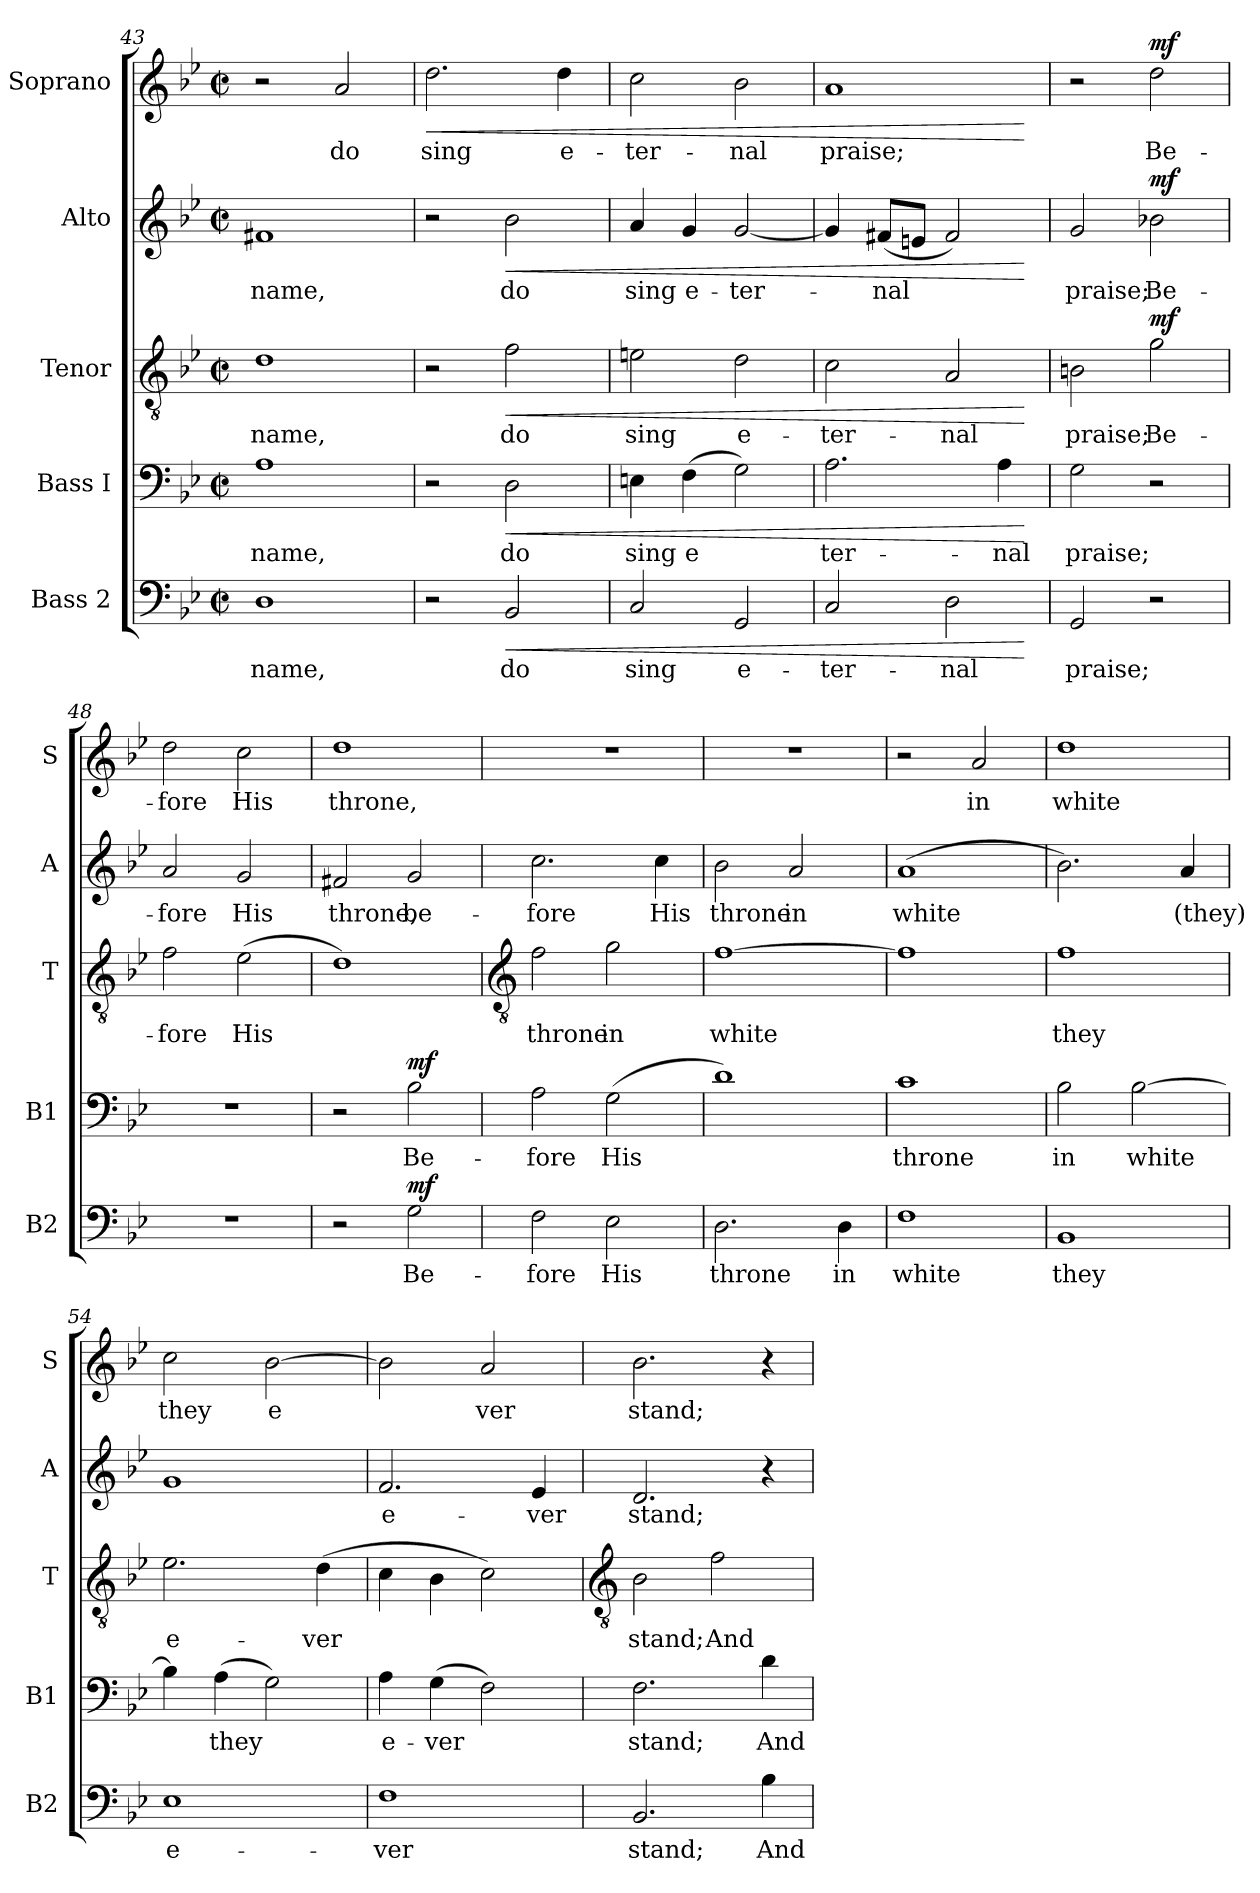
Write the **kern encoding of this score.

**kern	**text	**dynam	**kern	**text	**dynam	**kern	**text	**dynam	**kern	**text	**dynam	**kern	**text	**dynam
*part5	*part5	*part5	*part4	*part4	*part4	*part3	*part3	*part3	*part2	*part2	*part2	*part1	*part1	*part1
*staff5	*staff5	*staff5	*staff4	*staff4	*staff4	*staff3	*staff3	*staff3	*staff2	*staff2	*staff2	*staff1	*staff1	*staff1
*I"Bass 2	*	*	*I"Bass I	*	*	*I"Tenor	*	*	*I"Alto	*	*	*I"Soprano	*	*
*I'B2	*	*	*I'B1	*	*	*I'T	*	*	*I'A	*	*	*I'S	*	*
!!LO:LB:g=z
*clefF4	*	*	*clefF4	*	*	*clefGv2	*	*	*clefG2	*	*	*clefG2	*	*
*k[b-e-]	*	*	*k[b-e-]	*	*	*k[b-e-]	*	*	*k[b-e-]	*	*	*k[b-e-]	*	*
*B-:	*	*	*B-:	*	*	*B-:	*	*	*B-:	*	*	*B-:	*	*
*M2/2	*	*	*M2/2	*	*	*M2/2	*	*	*M2/2	*	*	*M2/2	*	*
*met(c|)	*	*	*met(c|)	*	*	*met(c|)	*	*	*met(c|)	*	*	*met(c|)	*	*
=43	=43	=43	=43	=43	=43	=43	=43	=43	=43	=43	=43	=43	=43	=43
!	!LO:LY:b	!	!	!LO:LY:b	!	!	!LO:LY:b	!	!	!LO:LY:b	!	!	!	!
1D	name,	.	1A	name,	.	1d	name,	.	1f#X	name,	.	2r	.	.
!	!	!	!	!	!	!	!	!	!	!	!	!	!LO:LY:b	!
.	.	.	.	.	.	.	.	.	.	.	.	2a	do	.
=44	=44	=44	=44	=44	=44	=44	=44	=44	=44	=44	=44	=44	=44	=44
!	!	!	!	!	!	!	!	!	!	!	!	!	!LO:LY:b	!LO:HP:b
2r	.	.	2r	.	.	2r	.	.	2r	.	.	2.dd	sing	<
!	!LO:LY:b	!LO:HP:b	!	!LO:LY:b	!LO:HP:b	!	!LO:LY:b	!LO:HP:b	!	!LO:LY:b	!LO:HP:b	!	!	!
2BB-	do	<	2D	do	<	2f	do	<	2b-	do	<	.	.	.
!	!	!	!	!	!	!	!	!	!	!	!	!	!LO:LY:b	!
.	.	.	.	.	.	.	.	.	.	.	.	4dd	e-	.
=45	=45	=45	=45	=45	=45	=45	=45	=45	=45	=45	=45	=45	=45	=45
!	!LO:LY:b	!	!	!LO:LY:b	!	!	!LO:LY:b	!	!	!LO:LY:b	!	!	!LO:LY:b	!
2C	sing	.	4En	sing	.	2en	sing	.	4a	sing	.	2cc	-ter-	.
!	!	!	!	!LO:LY:b	!	!	!	!	!	!LO:LY:b	!	!	!	!
.	.	.	(>4F	e	.	.	.	.	4g	e-	.	.	.	.
!	!LO:LY:b	!	!	!	!	!	!LO:LY:b	!	!	!LO:LY:b	!	!	!LO:LY:b	!
2GG	e-	.	2G)	.	.	2d	e-	.	[2g	-ter-	.	2b-	-nal	.
=46	=46	=46	=46	=46	=46	=46	=46	=46	=46	=46	=46	=46	=46	=46
!	!LO:LY:b	!	!	!LO:LY:b	!	!	!LO:LY:b	!	!	!	!	!	!LO:LY:b	!
2C	-ter-	.	2.A	ter-	.	2c	-ter-	.	4g]	.	.	1a	praise;	.
!	!	!	!	!	!	!	!	!	!	!LO:LY:b	!	!	!	!
.	.	.	.	.	.	.	.	.	(<8f#XL	-nal	.	.	.	.
.	.	.	.	.	.	.	.	.	8enJ	.	.	.	.	.
!	!LO:LY:b	!	!	!	!	!	!LO:LY:b	!	!	!	!	!	!	!
2D	-nal	.	.	.	.	2A	-nal	.	2f#)	.	.	.	.	.
!	!	!	!	!LO:LY:b	!	!	!	!	!	!	!	!	!	!
.	.	.	4A	-nal	.	.	.	.	.	.	.	.	.	.
.	.	[	.	.	[	.	.	[	.	.	[	.	.	[
=47	=47	=47	=47	=47	=47	=47	=47	=47	=47	=47	=47	=47	=47	=47
!	!LO:LY:b	!	!	!LO:LY:b	!	!	!LO:LY:b	!	!	!LO:LY:b	!	!	!	!
2GG	praise;	.	2G	praise;	.	2Bn	praise;	.	2g	praise;	.	2r	.	.
!	!	!	!	!	!	!	!LO:LY:b	!LO:DY:a	!	!LO:LY:b	!LO:DY:a	!	!LO:LY:b	!LO:DY:a
2r	.	.	2r	.	.	2g	Be-	mf	2b-X	Be-	mf	2dd	Be-	mf
=48	=48	=48	=48	=48	=48	=48	=48	=48	=48	=48	=48	=48	=48	=48
!	!	!	!	!	!	!	!LO:LY:b	!	!	!LO:LY:b	!	!	!LO:LY:b	!
1r	.	.	1r	.	.	2f	-fore	.	2a	-fore	.	2dd	-fore	.
!	!	!	!	!	!	!	!LO:LY:b	!	!	!LO:LY:b	!	!	!LO:LY:b	!
.	.	.	.	.	.	(>2e-	His	.	2g	His	.	2cc	His	.
=49	=49	=49	=49	=49	=49	=49	=49	=49	=49	=49	=49	=49	=49	=49
!	!	!	!	!	!	!	!	!	!	!LO:LY:b	!	!	!LO:LY:b	!
2r	.	.	2r	.	.	1d)	.	.	2f#X	throne,	.	1dd	throne,	.
!	!LO:LY:b	!LO:DY:a	!	!LO:LY:b	!LO:DY:a	!	!	!	!	!LO:LY:b	!	!	!	!
2G	Be-	mf	2B-	Be-	mf	.	.	.	2g	be-	.	.	.	.
!!LO:LB:g=z
=50	=50	=50	=50	=50	=50	=50	=50	=50	=50	=50	=50	=50	=50	=50
*	*	*	*	*	*	*clefGv2	*	*	*	*	*	*	*	*
!	!LO:LY:b	!	!	!LO:LY:b	!	!	!LO:LY:b	!	!	!LO:LY:b	!	!	!	!
2F	-fore	.	2A	-fore	.	2f	throne	.	2.cc	-fore	.	1r	.	.
!	!LO:LY:b	!	!	!LO:LY:b	!	!	!LO:LY:b	!	!	!	!	!	!	!
2E-	His	.	(>2G	His	.	2g	in	.	.	.	.	.	.	.
!	!	!	!	!	!	!	!	!	!	!LO:LY:b	!	!	!	!
.	.	.	.	.	.	.	.	.	4cc	His	.	.	.	.
=51	=51	=51	=51	=51	=51	=51	=51	=51	=51	=51	=51	=51	=51	=51
!	!LO:LY:b	!	!	!	!	!	!LO:LY:b	!	!	!LO:LY:b	!	!	!	!
2.D	throne	.	1d)	.	.	[1f	white	.	2b-	throne	.	1r	.	.
!	!	!	!	!	!	!	!	!	!	!LO:LY:b	!	!	!	!
.	.	.	.	.	.	.	.	.	2a	in	.	.	.	.
!	!LO:LY:b	!	!	!	!	!	!	!	!	!	!	!	!	!
4D	in	.	.	.	.	.	.	.	.	.	.	.	.	.
=52	=52	=52	=52	=52	=52	=52	=52	=52	=52	=52	=52	=52	=52	=52
!	!LO:LY:b	!	!	!LO:LY:b	!	!	!	!	!	!LO:LY:b	!	!	!	!
1F	white	.	1c	throne	.	1f]	.	.	(<1a	white	.	2r	.	.
!	!	!	!	!	!	!	!	!	!	!	!	!	!LO:LY:b	!
.	.	.	.	.	.	.	.	.	.	.	.	2a	in	.
=53	=53	=53	=53	=53	=53	=53	=53	=53	=53	=53	=53	=53	=53	=53
!	!LO:LY:b	!	!	!LO:LY:b	!	!	!LO:LY:b	!	!	!	!	!	!LO:LY:b	!
1BB-	they	.	2B-	in	.	1f	they	.	2.b-)	.	.	1dd	white	.
!	!	!	!	!LO:LY:b	!	!	!	!	!	!	!	!	!	!
.	.	.	[2B-	white	.	.	.	.	.	.	.	.	.	.
!	!	!	!	!	!	!	!	!	!	!LO:LY:b	!	!	!	!
.	.	.	.	.	.	.	.	.	4a	(they)	.	.	.	.
=54	=54	=54	=54	=54	=54	=54	=54	=54	=54	=54	=54	=54	=54	=54
!	!LO:LY:b	!	!	!	!	!	!LO:LY:b	!	!	!	!	!	!LO:LY:b	!
1E-	e-	.	4B-]	.	.	2.e-	e-	.	1g	.	.	2cc	they	.
!	!	!	!	!LO:LY:b	!	!	!	!	!	!	!	!	!	!
.	.	.	(>4A	they	.	.	.	.	.	.	.	.	.	.
!	!	!	!	!	!	!	!	!	!	!	!	!	!LO:LY:b	!
.	.	.	2G)	.	.	.	.	.	.	.	.	[2b-	e	.
!	!	!	!	!	!	!	!LO:LY:b	!	!	!	!	!	!	!
.	.	.	.	.	.	(>4d	-ver	.	.	.	.	.	.	.
=55	=55	=55	=55	=55	=55	=55	=55	=55	=55	=55	=55	=55	=55	=55
!	!LO:LY:b	!	!	!LO:LY:b	!	!	!	!	!	!LO:LY:b	!	!	!	!
1F	-ver	.	4A	e-	.	4c	.	.	2.f	e-	.	2b-]	.	.
!	!	!	!	!LO:LY:b	!	!	!	!	!	!	!	!	!	!
.	.	.	(>4G	-ver	.	4B-	.	.	.	.	.	.	.	.
!	!	!	!	!	!	!	!	!	!	!	!	!	!LO:LY:b	!
.	.	.	2F)	.	.	2c)	.	.	.	.	.	2a	ver	.
!	!	!	!	!	!	!	!	!	!	!LO:LY:b	!	!	!	!
.	.	.	.	.	.	.	.	.	4e-	-ver	.	.	.	.
!!LO:LB:g=z
=56	=56	=56	=56	=56	=56	=56	=56	=56	=56	=56	=56	=56	=56	=56
*	*	*	*	*	*	*clefGv2	*	*	*	*	*	*	*	*
!	!LO:LY:b	!	!	!LO:LY:b	!	!	!LO:LY:b	!	!	!LO:LY:b	!	!	!LO:LY:b	!
2.BB-	stand;	.	2.F	stand;	.	2B-	stand;	.	2.d	stand;	.	2.b-	stand;	.
!	!	!	!	!	!	!	!LO:LY:b	!	!	!	!	!	!	!
.	.	.	.	.	.	2f	And	.	.	.	.	.	.	.
!	!LO:LY:b	!	!	!LO:LY:b	!	!	!	!	!	!	!	!	!	!
4B-	And	.	4d	And	.	.	.	.	4r	.	.	4r	.	.
=	=	=	=	=	=	=	=	=	=	=	=	=	=	=
*-	*-	*-	*-	*-	*-	*-	*-	*-	*-	*-	*-	*-	*-	*-
